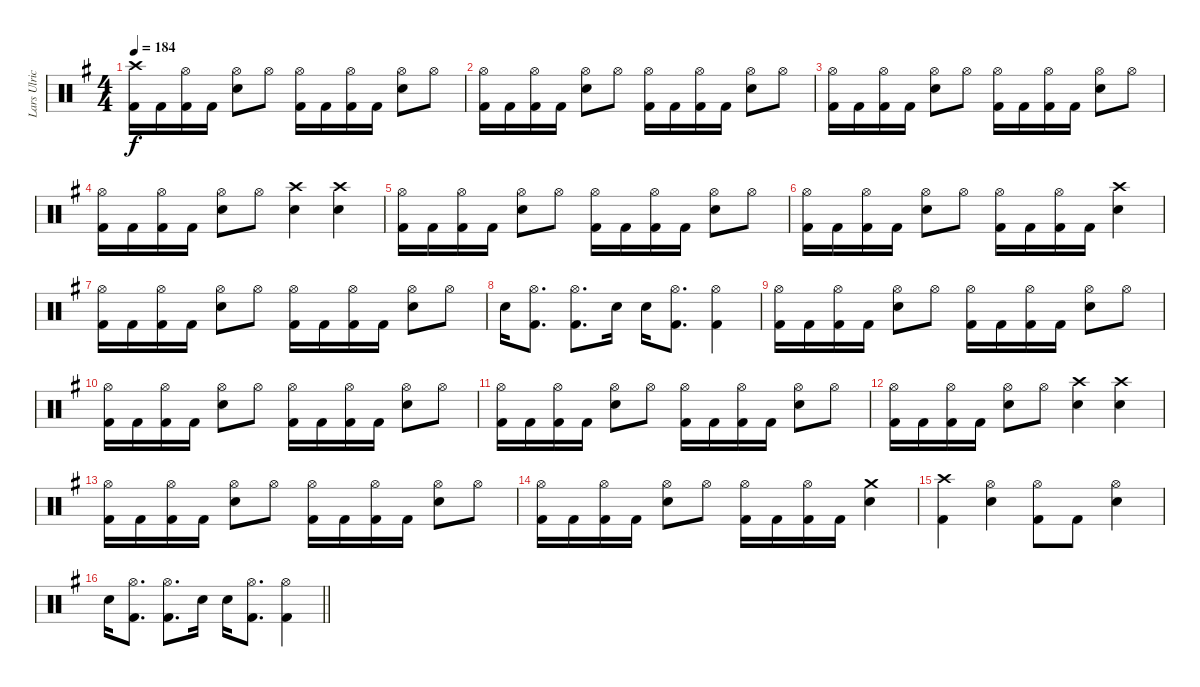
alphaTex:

\track ("Lars Ulrich" "Lars Ulric") {instrument percussion}
\staff {score}
\articulation defaults
\ts (4 4)
\tempo 184
\clef neutral
\ks eminor
("Crash high (hit)" "Kick (hit) 2").16{dy f} "Kick (hit) 2".16 ("Hi-Hat (open)" "Kick (hit) 2").16 "Kick (hit) 2".16 ("Hi-Hat (open)" "Snare (hit) 2").8 "Hi-Hat (open)".8 ("Hi-Hat (open)" "Kick (hit) 2").16 "Kick (hit) 2".16 ("Hi-Hat (open)" "Kick (hit) 2").16 "Kick (hit) 2".16 ("Hi-Hat (open)" "Snare (hit) 2").8 "Hi-Hat (open)".8 |
("Hi-Hat (open)" "Kick (hit) 2").16 "Kick (hit) 2".16 ("Hi-Hat (open)" "Kick (hit) 2").16 "Kick (hit) 2".16 ("Hi-Hat (open)" "Snare (hit) 2").8 "Hi-Hat (open)".8 ("Hi-Hat (open)" "Kick (hit) 2").16 "Kick (hit) 2".16 ("Hi-Hat (open)" "Kick (hit) 2").16 "Kick (hit) 2".16 ("Hi-Hat (open)" "Snare (hit) 2").8 "Hi-Hat (open)".8 |
("Hi-Hat (open)" "Kick (hit) 2").16 "Kick (hit) 2".16 ("Hi-Hat (open)" "Kick (hit) 2").16 "Kick (hit) 2".16 ("Hi-Hat (open)" "Snare (hit) 2").8 "Hi-Hat (open)".8 ("Hi-Hat (open)" "Kick (hit) 2").16 "Kick (hit) 2".16 ("Hi-Hat (open)" "Kick (hit) 2").16 "Kick (hit) 2".16 ("Hi-Hat (open)" "Snare (hit) 2").8 "Hi-Hat (open)".8 |
("Hi-Hat (open)" "Kick (hit) 2").16 "Kick (hit) 2".16 ("Hi-Hat (open)" "Kick (hit) 2").16 "Kick (hit) 2".16 ("Hi-Hat (open)" "Snare (hit) 2").8 "Hi-Hat (open)".8 ("Crash high (hit)" "Snare (hit) 2").4 ("Crash high (hit)" "Snare (hit) 2").4 |
("Hi-Hat (open)" "Kick (hit) 2").16 "Kick (hit) 2".16 ("Hi-Hat (open)" "Kick (hit) 2").16 "Kick (hit) 2".16 ("Hi-Hat (open)" "Snare (hit) 2").8 "Hi-Hat (open)".8 ("Hi-Hat (open)" "Kick (hit) 2").16 "Kick (hit) 2".16 ("Hi-Hat (open)" "Kick (hit) 2").16 "Kick (hit) 2".16 ("Hi-Hat (open)" "Snare (hit) 2").8 "Hi-Hat (open)".8 |
("Hi-Hat (open)" "Kick (hit) 2").16 "Kick (hit) 2".16 ("Hi-Hat (open)" "Kick (hit) 2").16 "Kick (hit) 2".16 ("Hi-Hat (open)" "Snare (hit) 2").8 "Hi-Hat (open)".8 ("Hi-Hat (open)" "Kick (hit) 2").16 "Kick (hit) 2".16 ("Hi-Hat (open)" "Kick (hit) 2").16 "Kick (hit) 2".16 ("Crash high (hit)" "Snare (hit) 2").4 |
("Hi-Hat (open)" "Kick (hit) 2").16 "Kick (hit) 2".16 ("Hi-Hat (open)" "Kick (hit) 2").16 "Kick (hit) 2".16 ("Hi-Hat (open)" "Snare (hit) 2").8 "Hi-Hat (open)".8 ("Hi-Hat (open)" "Kick (hit) 2").16 "Kick (hit) 2".16 ("Hi-Hat (open)" "Kick (hit) 2").16 "Kick (hit) 2".16 ("Hi-Hat (open)" "Snare (hit) 2").8 "Hi-Hat (open)".8 |
"Snare (hit) 2".16 ("Hi-Hat (open)" "Kick (hit) 2").8{d} ("Hi-Hat (open)" "Kick (hit) 2").8{d} "Snare (hit) 2".16 "Snare (hit) 2".16 ("Hi-Hat (open)" "Kick (hit) 2").8{d} ("Hi-Hat (open)" "Kick (hit) 2").4 |
("Hi-Hat (open)" "Kick (hit) 2").16 "Kick (hit) 2".16 ("Hi-Hat (open)" "Kick (hit) 2").16 "Kick (hit) 2".16 ("Hi-Hat (open)" "Snare (hit) 2").8 "Hi-Hat (open)".8 ("Hi-Hat (open)" "Kick (hit) 2").16 "Kick (hit) 2".16 ("Hi-Hat (open)" "Kick (hit) 2").16 "Kick (hit) 2".16 ("Hi-Hat (open)" "Snare (hit) 2").8 "Hi-Hat (open)".8 |
("Hi-Hat (open)" "Kick (hit) 2").16 "Kick (hit) 2".16 ("Hi-Hat (open)" "Kick (hit) 2").16 "Kick (hit) 2".16 ("Hi-Hat (open)" "Snare (hit) 2").8 "Hi-Hat (open)".8 ("Hi-Hat (open)" "Kick (hit) 2").16 "Kick (hit) 2".16 ("Hi-Hat (open)" "Kick (hit) 2").16 "Kick (hit) 2".16 ("Hi-Hat (open)" "Snare (hit) 2").8 "Hi-Hat (open)".8 |
("Hi-Hat (open)" "Kick (hit) 2").16 "Kick (hit) 2".16 ("Hi-Hat (open)" "Kick (hit) 2").16 "Kick (hit) 2".16 ("Hi-Hat (open)" "Snare (hit) 2").8 "Hi-Hat (open)".8 ("Hi-Hat (open)" "Kick (hit) 2").16 "Kick (hit) 2".16 ("Hi-Hat (open)" "Kick (hit) 2").16 "Kick (hit) 2".16 ("Hi-Hat (open)" "Snare (hit) 2").8 "Hi-Hat (open)".8 |
("Hi-Hat (open)" "Kick (hit) 2").16 "Kick (hit) 2".16 ("Hi-Hat (open)" "Kick (hit) 2").16 "Kick (hit) 2".16 ("Hi-Hat (open)" "Snare (hit) 2").8 "Hi-Hat (open)".8 ("Crash high (hit)" "Snare (hit) 2").4 ("Crash high (hit)" "Snare (hit) 2").4 |
("Hi-Hat (open)" "Kick (hit) 2").16 "Kick (hit) 2".16 ("Hi-Hat (open)" "Kick (hit) 2").16 "Kick (hit) 2".16 ("Hi-Hat (open)" "Snare (hit) 2").8 "Hi-Hat (open)".8 ("Hi-Hat (open)" "Kick (hit) 2").16 "Kick (hit) 2".16 ("Hi-Hat (open)" "Kick (hit) 2").16 "Kick (hit) 2".16 ("Hi-Hat (open)" "Snare (hit) 2").8 "Hi-Hat (open)".8 |
("Hi-Hat (open)" "Kick (hit) 2").16 "Kick (hit) 2".16 ("Hi-Hat (open)" "Kick (hit) 2").16 "Kick (hit) 2".16 ("Hi-Hat (open)" "Snare (hit) 2").8 "Hi-Hat (open)".8 ("Hi-Hat (open)" "Kick (hit) 2").16 "Kick (hit) 2".16 ("Hi-Hat (open)" "Kick (hit) 2").16 "Kick (hit) 2".16 ("Crash medium (hit)" "Snare (hit) 2").4 |
("Crash high (hit)" "Kick (hit) 2").4 ("Hi-Hat (open)" "Snare (hit) 2").4 ("Hi-Hat (open)" "Kick (hit) 2").8 "Kick (hit) 2".8 ("Hi-Hat (open)" "Snare (hit) 2").4 |
\barLineRight lightlight "Snare (hit) 2".16
("Hi-Hat (open)" "Kick (hit) 2").8{d} ("Hi-Hat (open)" "Kick (hit) 2").8{d} "Snare (hit) 2".16 "Snare (hit) 2".16 ("Hi-Hat (open)" "Kick (hit) 2").8{d} ("Hi-Hat (open)" "Kick (hit) 2").4
